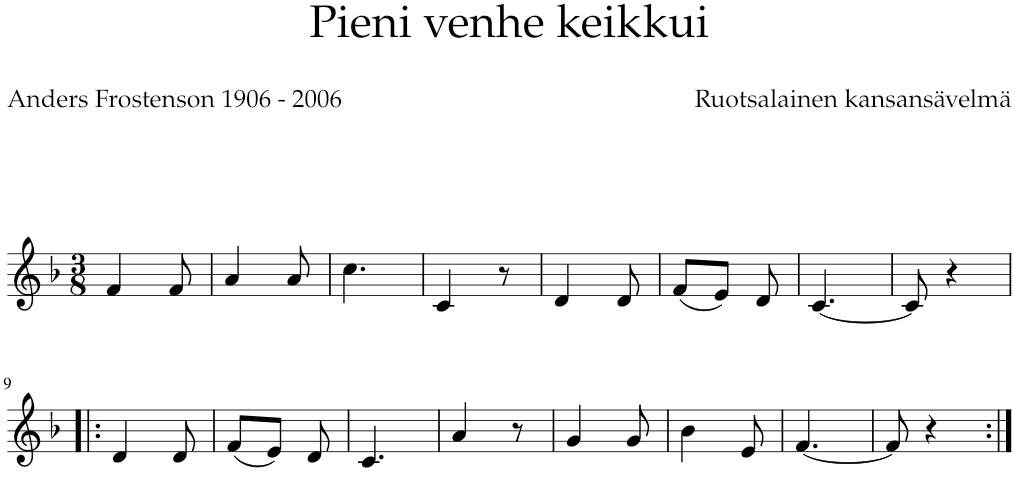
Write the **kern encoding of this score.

**kern
*part1
*staff1
*I"Staff
*clefG2
*k[b-]
*M3/8
=1
4f/
8f/
=2
4a/
8a/
=3
4.cc\
=4
4c/
8r
=5
4d/
8d/
=6
(8f/L
8e/J)
8d/
=7
[4.c/
=8
8c/]
4r
!!LO:LB:g=z
=9!|:
4d/
8d/
=10
(8f/L
8e/J)
8d/
=11
4.c/
=12
4a/
8r
=13
4g/
8g/
=14
4b-\
8e/
=15
[4.f/
=16
8f/]
4r
=:|!
*-
